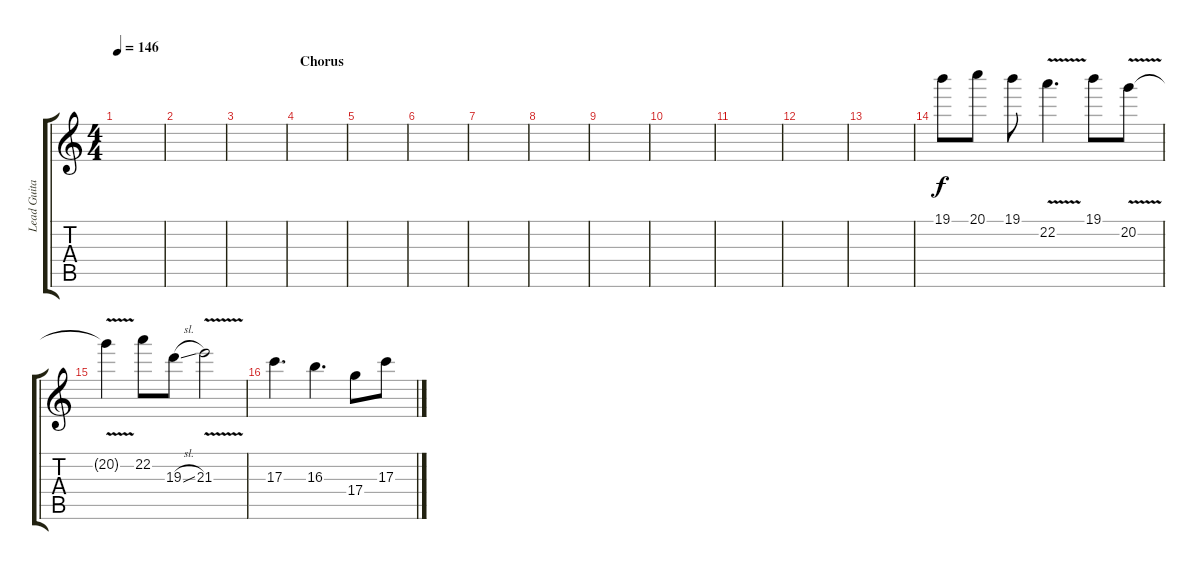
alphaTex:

\track ("Lead Guitar" "Lead Guita") {instrument overdrivenguitar}
\staff {score tabs}
\tuning (E4 B3 G3 D3 A2 E2) {hide}
\ts (4 4)
\tempo 146
\clef g2
\ks c
|
|
|
\section ("" "Chorus")
|
|
|
|
|
|
|
|
|
|
19.1.8 20.1.8 19.1.8 22.2{v}.4{d} 19.1.8 20.2{v}.8 |
20.2{t}.4 22.2.8 19.3{sl}.8 21.3{v}.2 |
17.3.4{d} 16.3.4{d} 17.4.8 17.3.8
